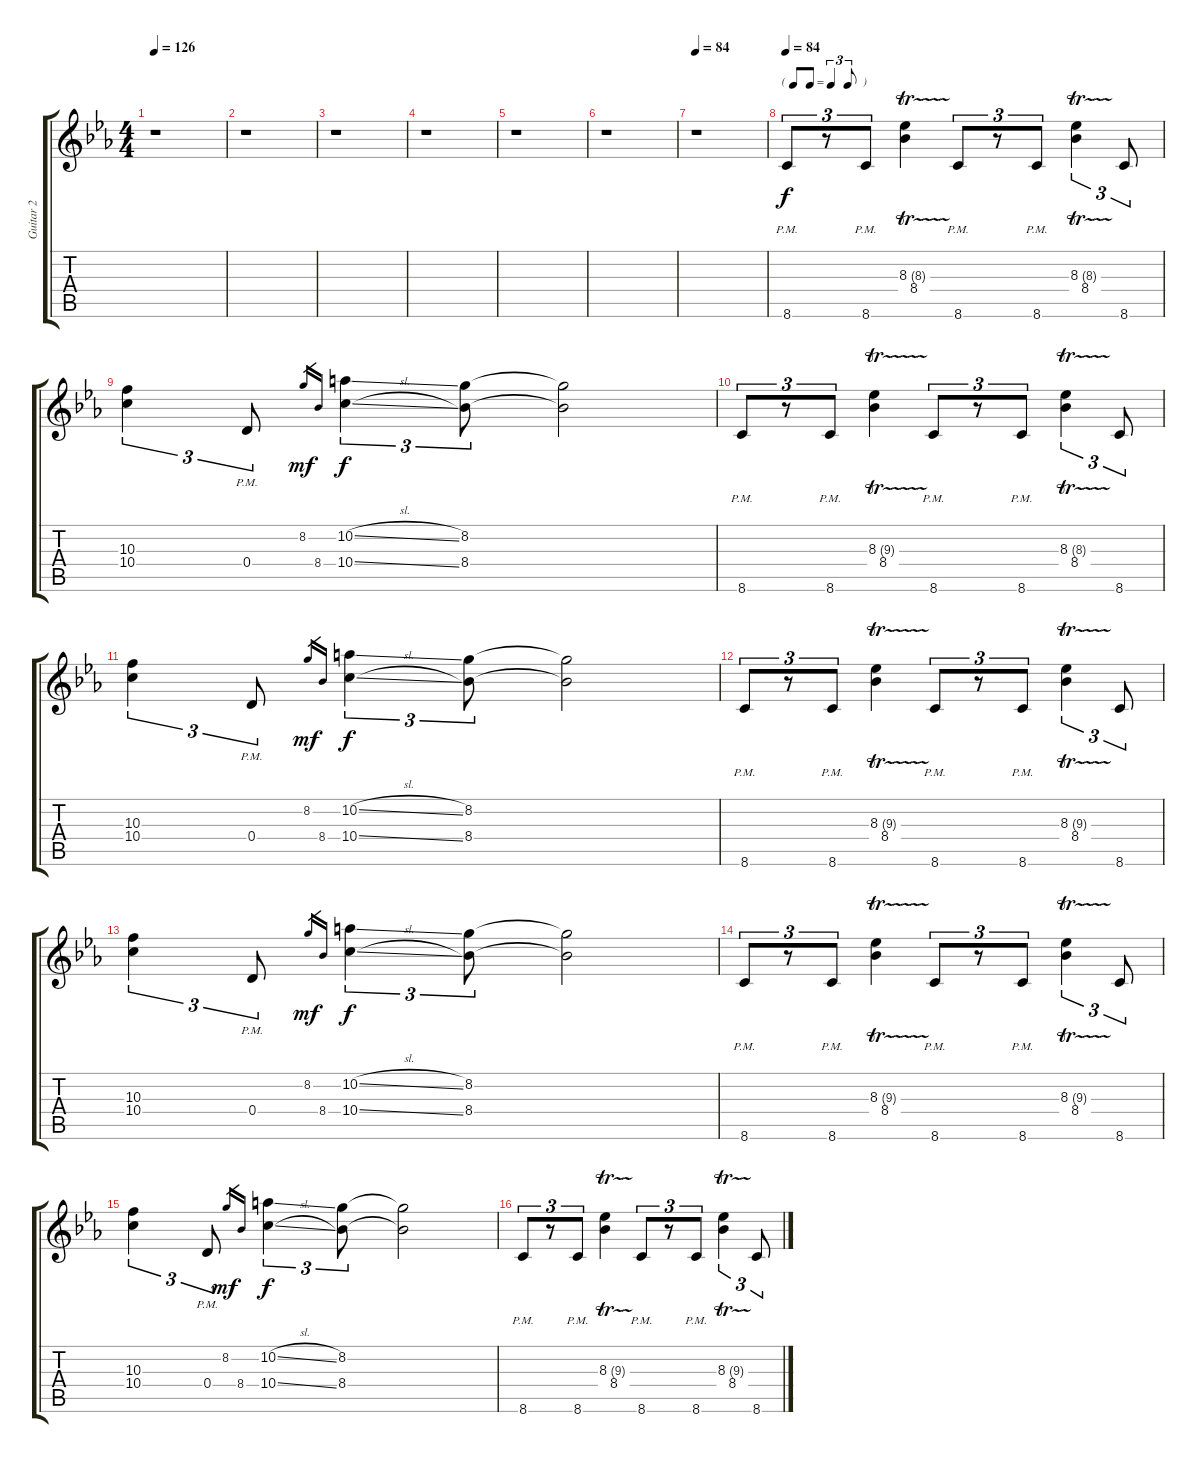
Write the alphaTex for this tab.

\track ("Guitar 2" "Guitar 2") {instrument distortionguitar}
\staff {score tabs}
\tuning (E4 B3 G3 D3 A2 E2) {hide}
\ts (4 4)
\tempo 126
\clef g2
\ks eb
r.1{dy f} |
r.1 |
r.1 |
r.1 |
r.1 |
r.1 |
\tempo 84
r.1 |
\tf triplet8th
\tempo 84
8.6{pm}.8{tu (3 2)} r.8{tu (3 2)} 8.6{pm}.8{tu (3 2)} (8.3{tr (8 32)} 8.4).4 8.6{pm}.8{tu (3 2)} r.8{tu (3 2)} 8.6{pm}.8{tu (3 2)} (8.3{tr (8 32)} 8.4).4{tu (3 2)} 8.6.8{tu (3 2)} |
(10.3 10.4).4{tu (3 2)} 0.4{pm}.8{tu (3 2)} 8.2.16{gr dy mf} 8.4.16{gr} (10.2{sl} 10.4{sl}).4{tu (3 2) dy f} (8.2 8.4).8{tu (3 2)} (8.2{t} 8.4{t}).2 |
8.6{pm}.8{tu (3 2)} r.8{tu (3 2)} 8.6{pm}.8{tu (3 2)} (8.3{tr (9 32)} 8.4).4 8.6{pm}.8{tu (3 2)} r.8{tu (3 2)} 8.6{pm}.8{tu (3 2)} (8.3{tr (8 32)} 8.4).4{tu (3 2)} 8.6.8{tu (3 2)} |
(10.3 10.4).4{tu (3 2)} 0.4{pm}.8{tu (3 2)} 8.2.16{gr dy mf} 8.4.16{gr} (10.2{sl} 10.4{sl}).4{tu (3 2) dy f} (8.2 8.4).8{tu (3 2)} (8.2{t} 8.4{t}).2 |
8.6{pm}.8{tu (3 2)} r.8{tu (3 2)} 8.6{pm}.8{tu (3 2)} (8.3{tr (9 32)} 8.4).4 8.6{pm}.8{tu (3 2)} r.8{tu (3 2)} 8.6{pm}.8{tu (3 2)} (8.3{tr (9 32)} 8.4).4{tu (3 2)} 8.6.8{tu (3 2)} |
(10.3 10.4).4{tu (3 2)} 0.4{pm}.8{tu (3 2)} 8.2.16{gr dy mf} 8.4.16{gr} (10.2{sl} 10.4{sl}).4{tu (3 2) dy f} (8.2 8.4).8{tu (3 2)} (8.2{t} 8.4{t}).2 |
8.6{pm}.8{tu (3 2)} r.8{tu (3 2)} 8.6{pm}.8{tu (3 2)} (8.3{tr (9 32)} 8.4).4 8.6{pm}.8{tu (3 2)} r.8{tu (3 2)} 8.6{pm}.8{tu (3 2)} (8.3{tr (9 32)} 8.4).4{tu (3 2)} 8.6.8{tu (3 2)} |
(10.3 10.4).4{tu (3 2)} 0.4{pm}.8{tu (3 2)} 8.2.16{gr dy mf} 8.4.16{gr} (10.2{sl} 10.4{sl}).4{tu (3 2) dy f} (8.2 8.4).8{tu (3 2)} (8.2{t} 8.4{t}).2 |
8.6{pm}.8{tu (3 2)} r.8{tu (3 2)} 8.6{pm}.8{tu (3 2)} (8.3{tr (9 32)} 8.4).4 8.6{pm}.8{tu (3 2)} r.8{tu (3 2)} 8.6{pm}.8{tu (3 2)} (8.3{tr (9 32)} 8.4).4{tu (3 2)} 8.6.8{tu (3 2)}
